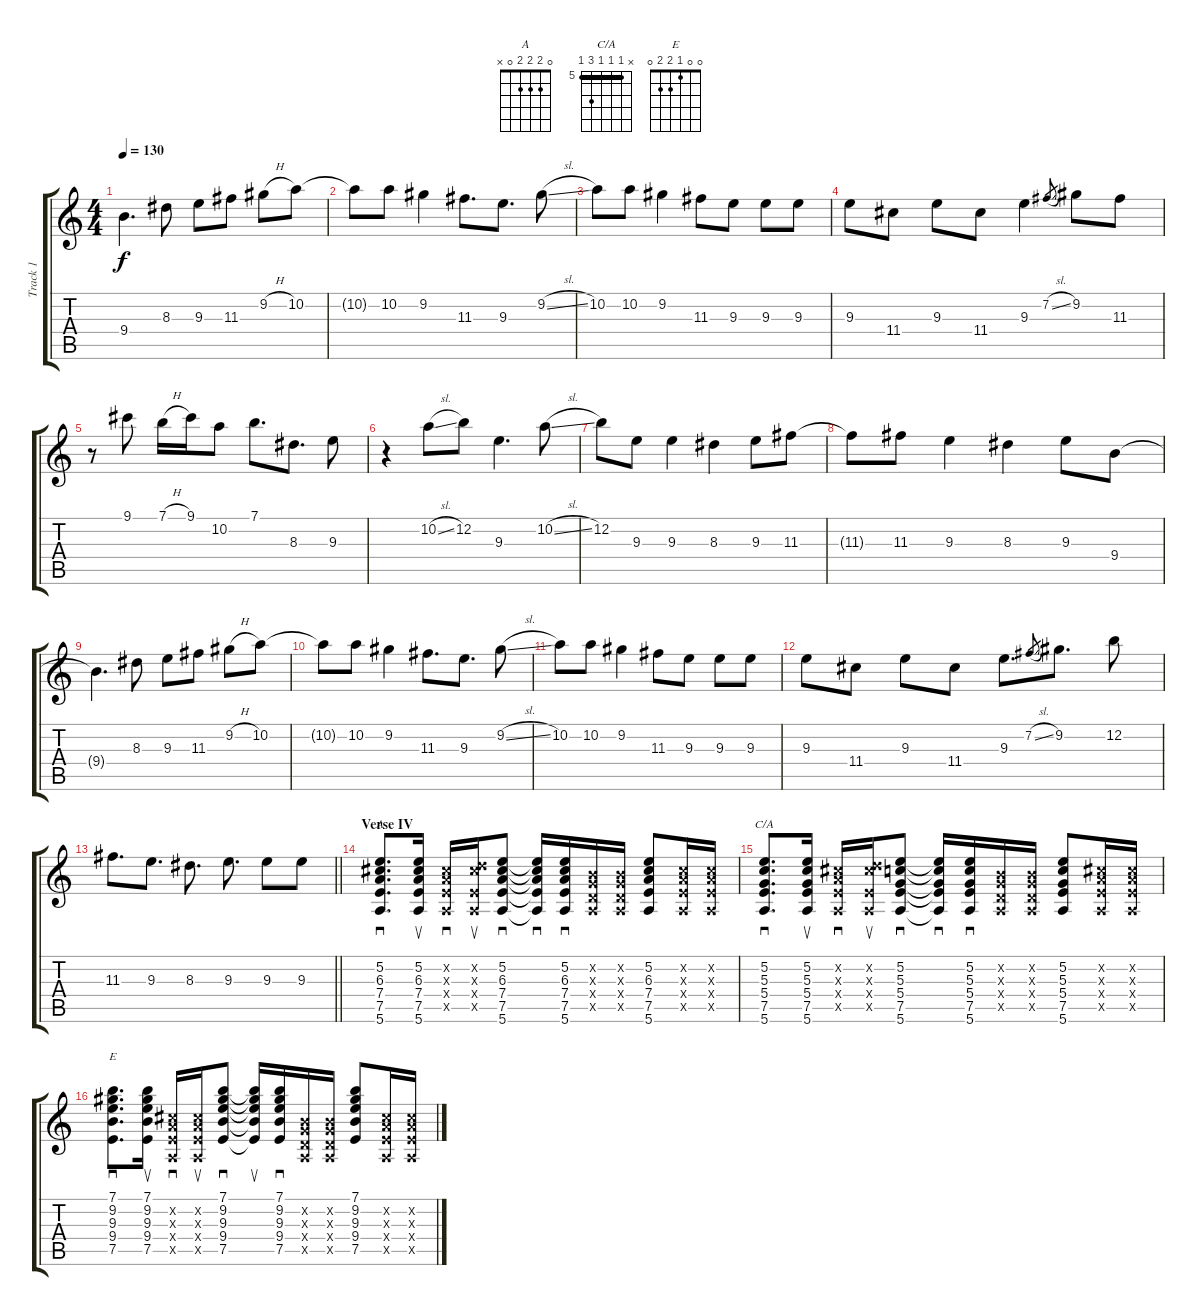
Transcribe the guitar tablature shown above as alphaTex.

\track ("Track 1" "Track 1") {instrument acousticguitarsteel}
\staff {score tabs}
\tuning (E4 B3 G3 D3 A2 E2) {hide}
\chord ("A" 0 2 2 2 0 x)
\chord ("C/A" x 5 5 5 7 5) {firstfret 5 barre 5}
\chord ("E" 0 0 1 2 2 0)
\ts (4 4)
\tempo 130
\clef g2
\ks c
9.4{t}.4{d dy f} 8.3.8 9.3.8 11.3.8 9.2{h}.8 10.2.8 |
10.2{t}.8 10.2.8 9.2.4 11.3.8{d} 9.3.8{d} 9.2{sl}.8 |
10.2.8 10.2.8 9.2.4 11.3.8 9.3.8 9.3.8 9.3.8 |
9.3.8 11.4.8 9.3.8 11.4.8 9.3.4 7.2{sl}.8{gr} 9.2.8 11.3.8 |
r.8 9.1.8 7.1{h}.16 9.1.16 10.2.8 7.1.8{d} 8.3.8{d} 9.3.8 |
r.4 10.2{sl}.8 12.2.8 9.3.4{d} 10.2{sl}.8 |
12.2.8 9.3.8 9.3.4 8.3.4 9.3.8 11.3.8 |
11.3{t}.8 11.3.8 9.3.4 8.3.4 9.3.8 9.4.8 |
9.4{t}.4{d} 8.3.8 9.3.8 11.3.8 9.2{h}.8 10.2.8 |
10.2{t}.8 10.2.8 9.2.4 11.3.8{d} 9.3.8{d} 9.2{sl}.8 |
10.2.8 10.2.8 9.2.4 11.3.8 9.3.8 9.3.8 9.3.8 |
9.3.8 11.4.8 9.3.8 11.4.8 9.3.8{d} 7.2{sl}.8{gr} 9.2.8{d} 12.2.8 |
\barLineRight lightlight
11.3.8{d} 9.3.8{d} 8.3.8{d} 9.3.8{d} 9.3.8 9.3.8 |
\section ("" "Verse IV")
(5.2 6.3 7.4 7.5 5.6).8{d sd ch "A" volume 12} (5.2 6.3 7.4 7.5 5.6).16{su} (2.2{x} 2.3{x} 2.4{x} 0.5{x}).16{sd} (2.2{x} 7.3{x} 2.4{x} 0.5{x}).16{su} (5.2 6.3 7.4 7.5 5.6).8{sd} (5.2{t} 6.3{t} 7.4{t} 7.5{t} 5.6{t}).16{sd} (5.2 6.3 7.4 7.5 5.6).16{sd} (0.2{x} 0.3{x} 0.4{x} 0.5{x}).16 (0.2{x} 0.3{x} 0.4{x} 0.5{x}).16 (5.2 6.3 7.4 7.5 5.6).8 (2.2{x} 2.3{x} 2.4{x} 0.5{x}).16 (2.2{x} 2.3{x} 2.4{x} 0.5{x}).16 |
(5.2 5.3 5.4 7.5 5.6).8{d sd ch "C/A"} (5.2 5.3 5.4 7.5 5.6).16{su} (2.2{x} 2.3{x} 2.4{x} 0.5{x}).16{sd} (2.2{x} 7.3{x} 2.4{x} 0.5{x}).16{su} (5.2 5.3 5.4 7.5 5.6).8{sd} (5.2{t} 5.3{t} 5.4{t} 7.5{t} 5.6{t}).16{sd} (5.2 5.3 5.4 7.5 5.6).16{sd} (0.2{x} 0.3{x} 0.4{x} 0.5{x}).16 (0.2{x} 0.3{x} 0.4{x} 0.5{x}).16 (5.2 5.3 5.4 7.5 5.6).8 (2.2{x} 2.3{x} 2.4{x} 0.5{x}).16 (2.2{x} 2.3{x} 2.4{x} 0.5{x}).16 |
(7.1 9.2 9.3 9.4 7.5).8{d sd ch "E"} (7.1 9.2 9.3 9.4 7.5).16{su} (2.2{x} 2.3{x} 2.4{x} 0.5{x}).16{sd} (2.2{x} 2.3{x} 2.4{x} 0.5{x}).16{su} (7.1 9.2 9.3 9.4 7.5).8{sd} (7.1{t} 9.2{t} 9.3{t} 9.4{t} 7.5{t}).16{su} (7.1 9.2 9.3 9.4 7.5).16{sd} (0.2{x} 0.3{x} 0.4{x} 0.5{x}).16 (0.2{x} 0.3{x} 0.4{x} 0.5{x}).16 (7.1 9.2 9.3 9.4 7.5).8 (2.2{x} 2.3{x} 2.4{x} 0.5{x}).16 (2.2{x} 2.3{x} 2.4{x} 0.5{x}).16
